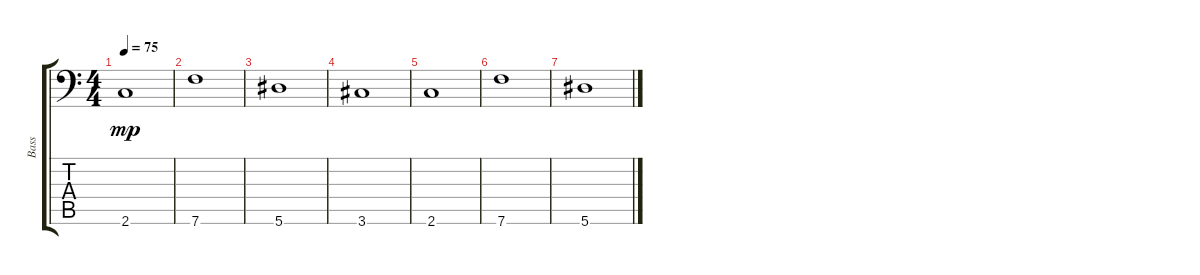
\track ("Bass" "Bass") {instrument electricbasspick}
\staff {score tabs}
\tuning (E4 B3 G3 D3 A2 Bb1) {hide}
\ts (4 4)
\tempo 75
\clef f4
\ks c
2.6.1{dy mp} |
7.6.1 |
5.6.1 |
3.6.1 |
2.6.1 |
7.6.1 |
5.6.1
